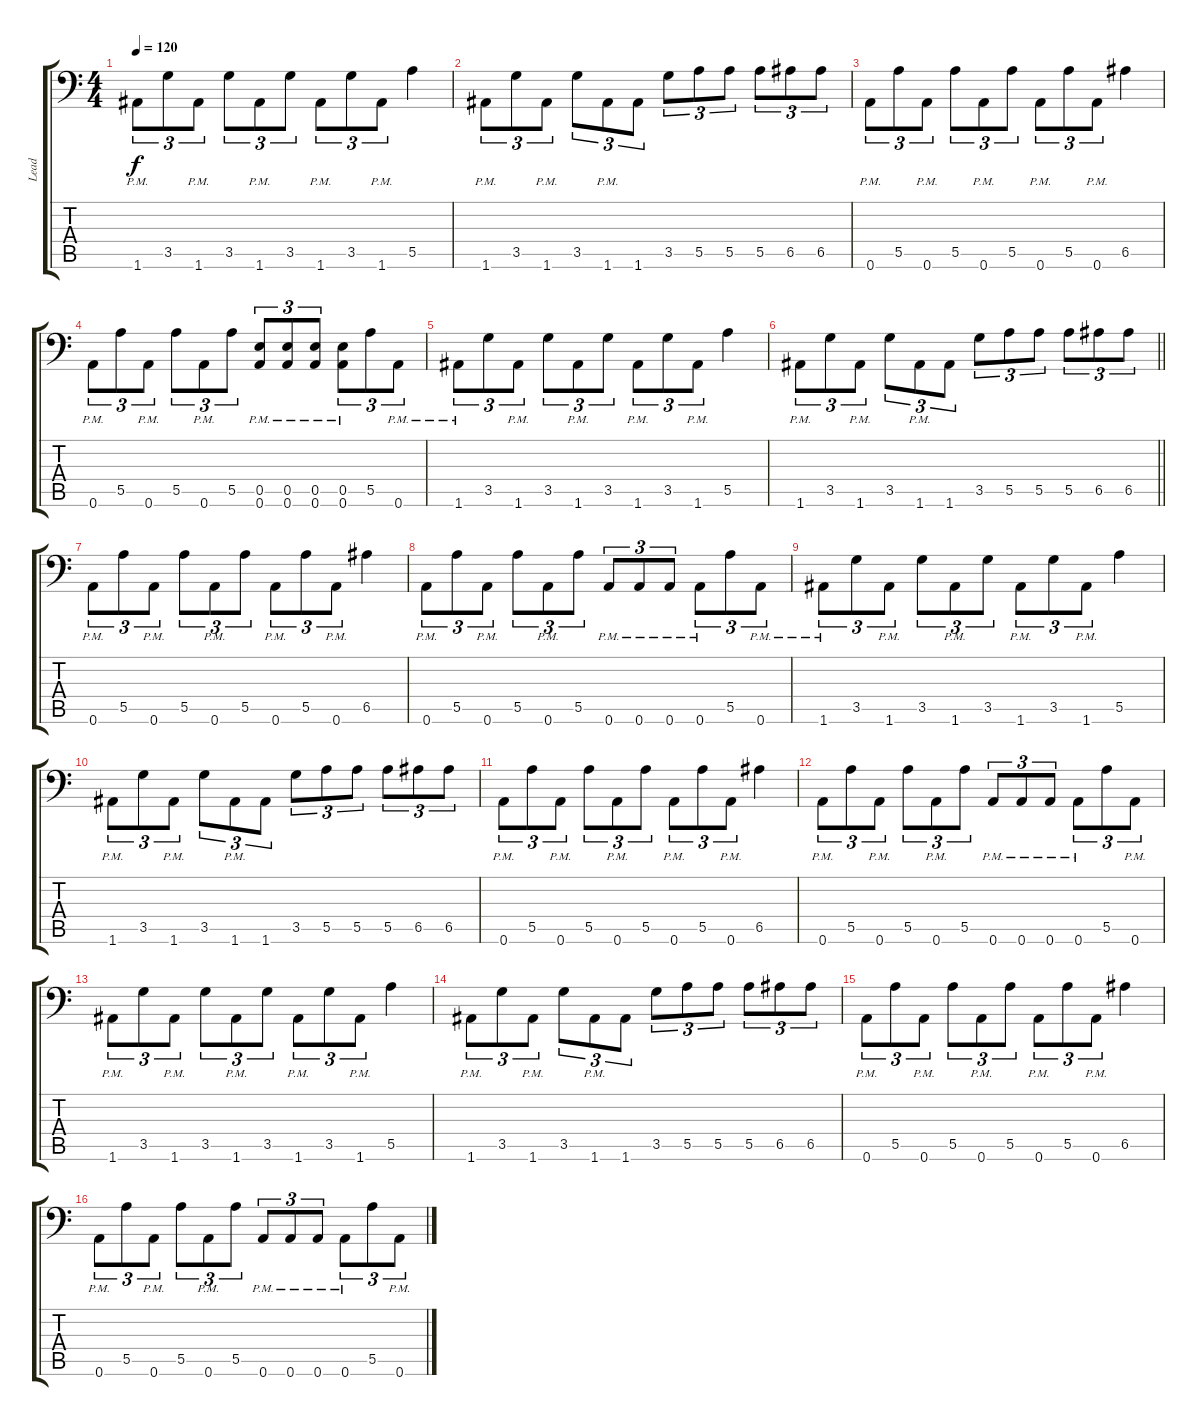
\track ("Lead" "Lead") {instrument distortionguitar}
\staff {score tabs}
\tuning (B3 Gb3 D3 A2 E2 A1) {hide}
\ts (4 4)
\tempo 120
\clef f4
\ks c
1.6{pm}.8{tu (3 2) dy f} 3.5.8{tu (3 2)} 1.6{pm}.8{tu (3 2)} 3.5.8{tu (3 2)} 1.6{pm}.8{tu (3 2)} 3.5.8{tu (3 2)} 1.6{pm}.8{tu (3 2)} 3.5.8{tu (3 2)} 1.6{pm}.8{tu (3 2)} 5.5.4 |
1.6{pm}.8{tu (3 2)} 3.5.8{tu (3 2)} 1.6{pm}.8{tu (3 2)} 3.5.8{tu (3 2)} 1.6{pm}.8{tu (3 2)} 1.6.8{tu (3 2)} 3.5.8{tu (3 2)} 5.5.8{tu (3 2)} 5.5.8{tu (3 2)} 5.5.8{tu (3 2)} 6.5.8{tu (3 2)} 6.5.8{tu (3 2)} |
0.6{pm}.8{tu (3 2)} 5.5.8{tu (3 2)} 0.6{pm}.8{tu (3 2)} 5.5.8{tu (3 2)} 0.6{pm}.8{tu (3 2)} 5.5.8{tu (3 2)} 0.6{pm}.8{tu (3 2)} 5.5.8{tu (3 2)} 0.6{pm}.8{tu (3 2)} 6.5.4 |
0.6{pm}.8{tu (3 2)} 5.5.8{tu (3 2)} 0.6{pm}.8{tu (3 2)} 5.5.8{tu (3 2)} 0.6{pm}.8{tu (3 2)} 5.5.8{tu (3 2)} (0.5{pm} 0.6{pm}).8{tu (3 2)} (0.5{pm} 0.6{pm}).8{tu (3 2)} (0.5{pm} 0.6{pm}).8{tu (3 2)} (0.5{pm} 0.6{pm}).8{tu (3 2)} 5.5.8{tu (3 2)} 0.6{pm}.8{tu (3 2)} |
1.6{pm}.8{tu (3 2)} 3.5.8{tu (3 2)} 1.6{pm}.8{tu (3 2)} 3.5.8{tu (3 2)} 1.6{pm}.8{tu (3 2)} 3.5.8{tu (3 2)} 1.6{pm}.8{tu (3 2)} 3.5.8{tu (3 2)} 1.6{pm}.8{tu (3 2)} 5.5.4 |
\barLineRight lightlight
1.6{pm}.8{tu (3 2)} 3.5.8{tu (3 2)} 1.6{pm}.8{tu (3 2)} 3.5.8{tu (3 2)} 1.6{pm}.8{tu (3 2)} 1.6.8{tu (3 2)} 3.5.8{tu (3 2)} 5.5.8{tu (3 2)} 5.5.8{tu (3 2)} 5.5.8{tu (3 2)} 6.5.8{tu (3 2)} 6.5.8{tu (3 2)} |
\section ("" "")
0.6{pm}.8{tu (3 2)} 5.5.8{tu (3 2)} 0.6{pm}.8{tu (3 2)} 5.5.8{tu (3 2)} 0.6{pm}.8{tu (3 2)} 5.5.8{tu (3 2)} 0.6{pm}.8{tu (3 2)} 5.5.8{tu (3 2)} 0.6{pm}.8{tu (3 2)} 6.5.4 |
0.6{pm}.8{tu (3 2)} 5.5.8{tu (3 2)} 0.6{pm}.8{tu (3 2)} 5.5.8{tu (3 2)} 0.6{pm}.8{tu (3 2)} 5.5.8{tu (3 2)} 0.6{pm}.8{tu (3 2)} 0.6{pm}.8{tu (3 2)} 0.6{pm}.8{tu (3 2)} 0.6{pm}.8{tu (3 2)} 5.5.8{tu (3 2)} 0.6{pm}.8{tu (3 2)} |
1.6{pm}.8{tu (3 2)} 3.5.8{tu (3 2)} 1.6{pm}.8{tu (3 2)} 3.5.8{tu (3 2)} 1.6{pm}.8{tu (3 2)} 3.5.8{tu (3 2)} 1.6{pm}.8{tu (3 2)} 3.5.8{tu (3 2)} 1.6{pm}.8{tu (3 2)} 5.5.4 |
1.6{pm}.8{tu (3 2)} 3.5.8{tu (3 2)} 1.6{pm}.8{tu (3 2)} 3.5.8{tu (3 2)} 1.6{pm}.8{tu (3 2)} 1.6.8{tu (3 2)} 3.5.8{tu (3 2)} 5.5.8{tu (3 2)} 5.5.8{tu (3 2)} 5.5.8{tu (3 2)} 6.5.8{tu (3 2)} 6.5.8{tu (3 2)} |
0.6{pm}.8{tu (3 2)} 5.5.8{tu (3 2)} 0.6{pm}.8{tu (3 2)} 5.5.8{tu (3 2)} 0.6{pm}.8{tu (3 2)} 5.5.8{tu (3 2)} 0.6{pm}.8{tu (3 2)} 5.5.8{tu (3 2)} 0.6{pm}.8{tu (3 2)} 6.5.4 |
0.6{pm}.8{tu (3 2)} 5.5.8{tu (3 2)} 0.6{pm}.8{tu (3 2)} 5.5.8{tu (3 2)} 0.6{pm}.8{tu (3 2)} 5.5.8{tu (3 2)} 0.6{pm}.8{tu (3 2)} 0.6{pm}.8{tu (3 2)} 0.6{pm}.8{tu (3 2)} 0.6{pm}.8{tu (3 2)} 5.5.8{tu (3 2)} 0.6{pm}.8{tu (3 2)} |
1.6{pm}.8{tu (3 2)} 3.5.8{tu (3 2)} 1.6{pm}.8{tu (3 2)} 3.5.8{tu (3 2)} 1.6{pm}.8{tu (3 2)} 3.5.8{tu (3 2)} 1.6{pm}.8{tu (3 2)} 3.5.8{tu (3 2)} 1.6{pm}.8{tu (3 2)} 5.5.4 |
1.6{pm}.8{tu (3 2)} 3.5.8{tu (3 2)} 1.6{pm}.8{tu (3 2)} 3.5.8{tu (3 2)} 1.6{pm}.8{tu (3 2)} 1.6.8{tu (3 2)} 3.5.8{tu (3 2)} 5.5.8{tu (3 2)} 5.5.8{tu (3 2)} 5.5.8{tu (3 2)} 6.5.8{tu (3 2)} 6.5.8{tu (3 2)} |
0.6{pm}.8{tu (3 2)} 5.5.8{tu (3 2)} 0.6{pm}.8{tu (3 2)} 5.5.8{tu (3 2)} 0.6{pm}.8{tu (3 2)} 5.5.8{tu (3 2)} 0.6{pm}.8{tu (3 2)} 5.5.8{tu (3 2)} 0.6{pm}.8{tu (3 2)} 6.5.4 |
0.6{pm}.8{tu (3 2)} 5.5.8{tu (3 2)} 0.6{pm}.8{tu (3 2)} 5.5.8{tu (3 2)} 0.6{pm}.8{tu (3 2)} 5.5.8{tu (3 2)} 0.6{pm}.8{tu (3 2)} 0.6{pm}.8{tu (3 2)} 0.6{pm}.8{tu (3 2)} 0.6{pm}.8{tu (3 2)} 5.5.8{tu (3 2)} 0.6{pm}.8{tu (3 2)}
